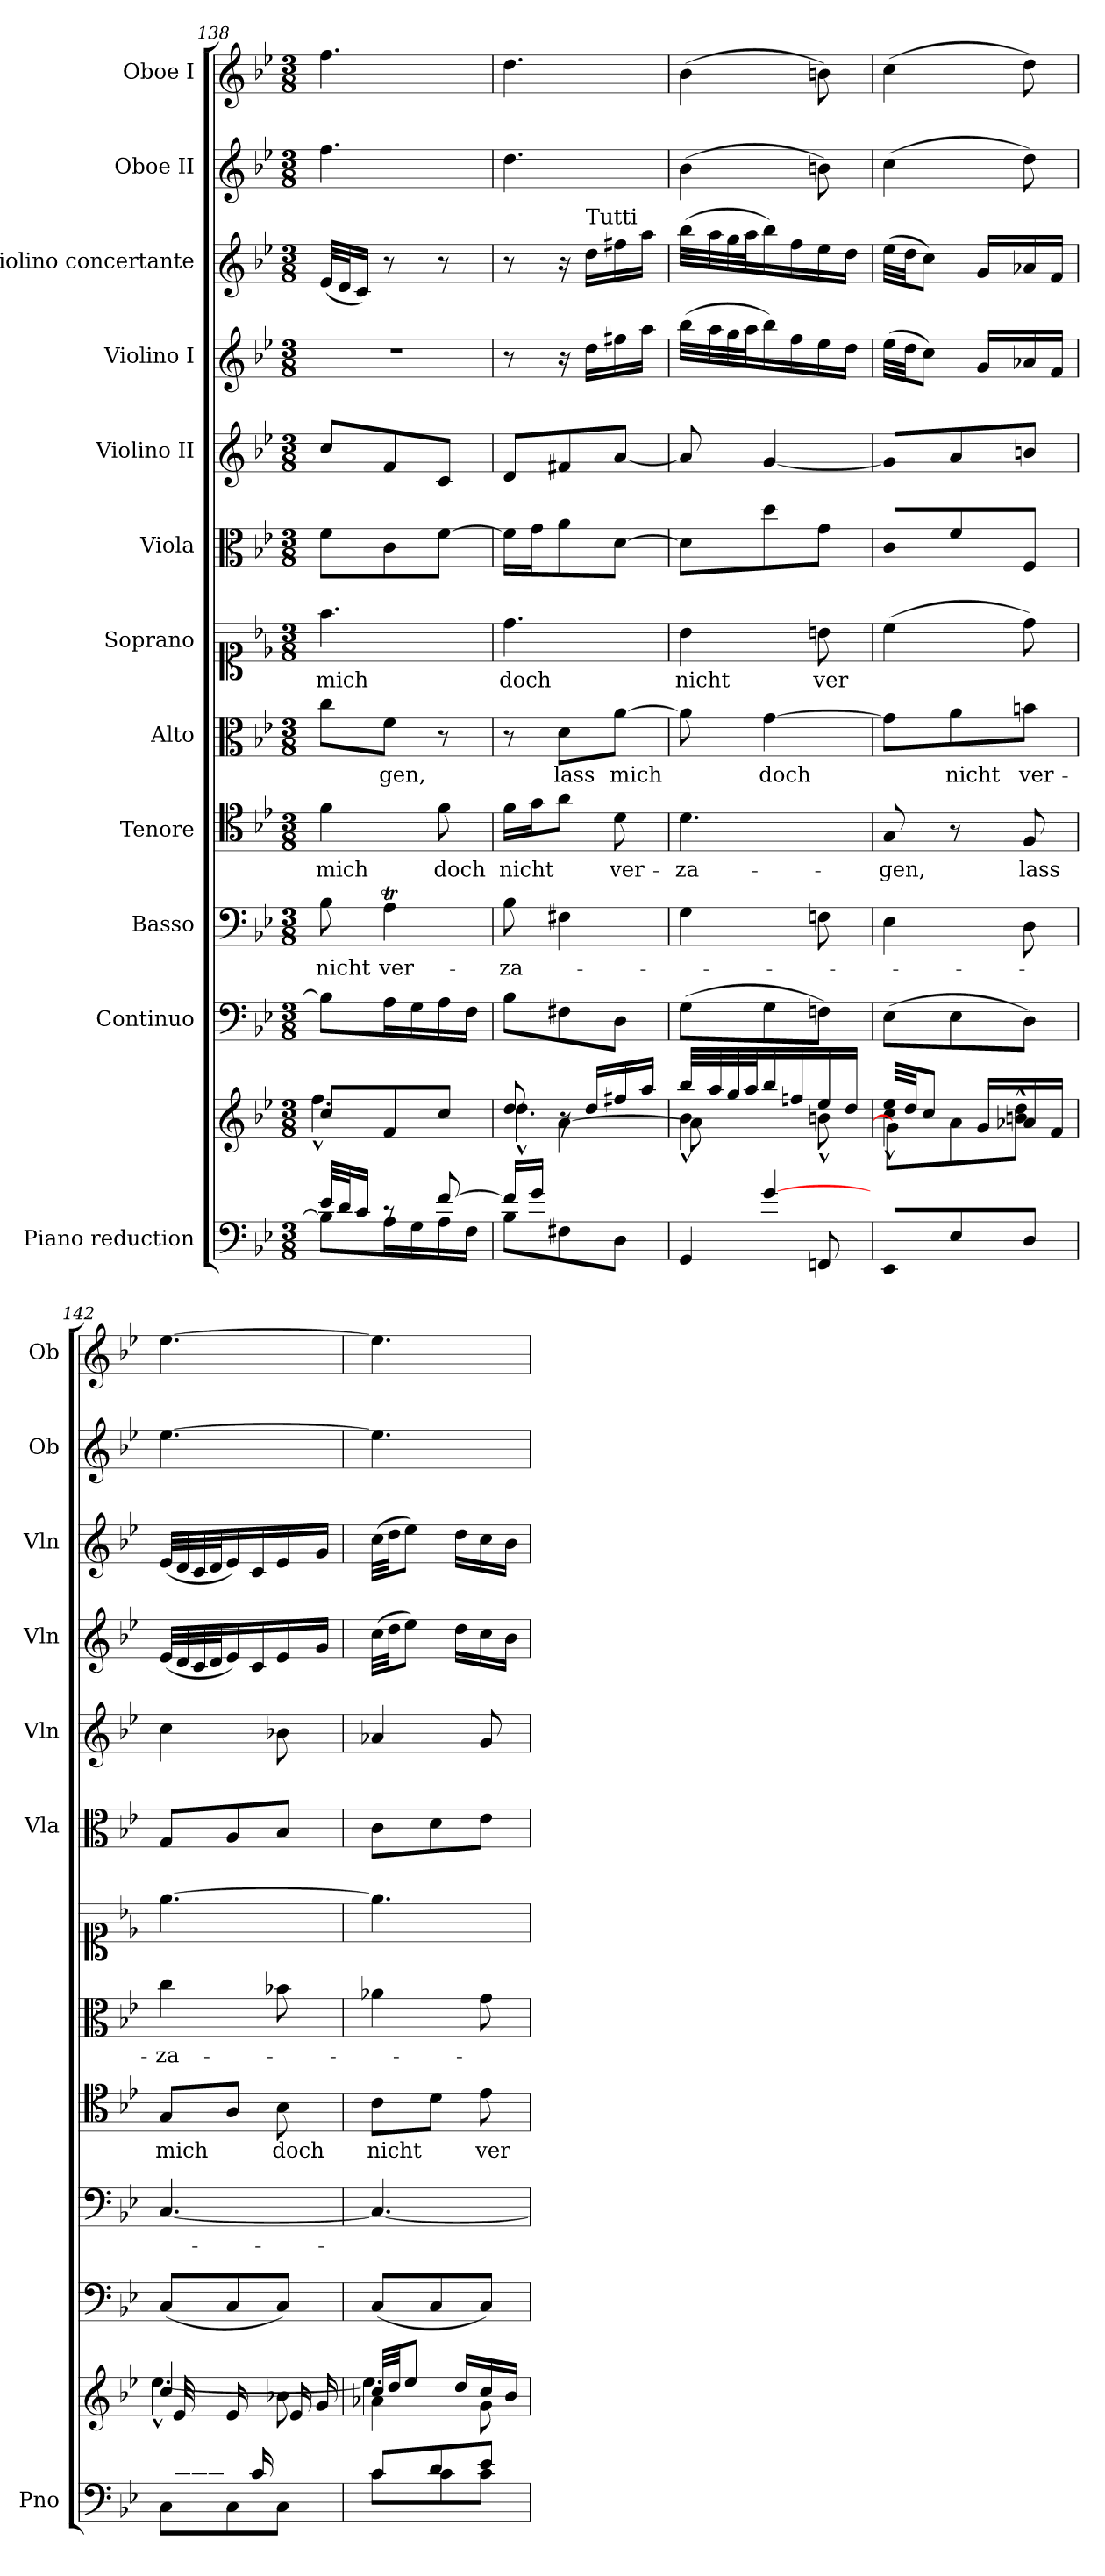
**kern	**kern	**kern	**kern	**text	**kern	**text	**kern	**text	**kern	**text	**kern	**kern	**kern	**kern	**kern	**kern
*part12	*part12	*part11	*part10	*part10	*part9	*part9	*part8	*part8	*part7	*part7	*part6	*part5	*part4	*part3	*part2	*part1
*staff13	*staff12	*staff11	*staff10	*staff10	*staff9	*staff9	*staff8	*staff8	*staff7	*staff7	*staff6	*staff5	*staff4	*staff3	*staff2	*staff1
*I"Piano reduction	*	*I"Continuo	*I"Basso	*	*I"Tenore	*	*I"Alto	*	*I"Soprano	*	*I"Viola	*I"Violino II	*I"Violino I	*I"Violino concertante	*I"Oboe II	*I"Oboe I
*I'Pno	*	*	*	*	*	*	*	*	*	*	*I'Vla	*I'Vln	*I'Vln	*I'Vln	*I'Ob	*I'Ob
*clefF4	*clefG2	*clefF4	*clefF4	*	*clefC4	*	*clefC3	*	*clefC1	*	*clefC3	*clefG2	*clefG2	*clefG2	*clefG2	*clefG2
*k[b-e-]	*k[b-e-]	*k[b-e-]	*k[b-e-]	*	*k[b-e-]	*	*k[b-e-]	*	*k[b-e-]	*	*k[b-e-]	*k[b-e-]	*k[b-e-]	*k[b-e-]	*k[b-e-]	*k[b-e-]
*M3/8	*M3/8	*M3/8	*M3/8	*	*M3/8	*	*M3/8	*	*M3/8	*	*M3/8	*M3/8	*M3/8	*M3/8	*M3/8	*M3/8
=138	=138	=138	=138	=138	=138	=138	=138	=138	=138	=138	=138	=138	=138	=138	=138	=138
*^	*^	*	*	*	*	*	*	*	*	*	*	*	*	*	*	*
!	!	!	!	!	!	!LO:LY:b	!	!LO:LY:b	!	!	!	!LO:LY:b	!	!	!	!	!	!
32e-/LLL	8B-\L]	8cc/L	4.ff^^\	8B-\L]	8B-\	nicht	4f\	mich	8cc\L	.	4.ff\	mich	8f\L	8cc/L	4.r	(<32e-/LLL	4.ff\	4.ff\
32d/J	.	.	.	.	.	.	.	.	.	.	.	.	.	.	.	32d/J	.	.
16c/JJ	.	.	.	.	.	.	.	.	.	.	.	.	.	.	.	16c/JJ)	.	.
!	!	!	!	!	!	!LO:LY:b	!	!	!	!LO:LY:b	!	!	!	!	!	!	!	!
8rc	16A\L	8f/	.	16A\L	4At\	ver-	.	.	8f\J	-gen,	.	.	8c\	8f/	.	8r	.	.
.	16G\	.	.	16G\	.	.	.	.	.	.	.	.	.	.	.	.	.	.
!	!	!	!	!	!	!	!	!LO:LY:b	!	!	!	!	!	!	!	!	!	!
[8f/	16A\	8cc/J	.	16A\	.	.	8f\	doch	8r	.	.	.	[8f\J	8c/J	.	8r	.	.
.	16F\JJ	.	.	16F\JJ	.	.	.	.	.	.	.	.	.	.	.	.	.	.
=139	=139	=139	=139	=139	=139	=139	=139	=139	=139	=139	=139	=139	=139	=139	=139	=139	=139	=139
*	*	*	*^	*	*	*	*	*	*	*	*	*	*	*	*	*	*	*
!	!	!	!	!	!	!	!LO:LY:b	!	!LO:LY:b	!	!	!	!LO:LY:b	!	!	!	!	!	!
16f/LL]	8B-\L	8dd/	4.dd^^\	8ryy	8B-\L	8B-\	-za-	16f\LL	nicht	8r	.	4.dd\	doch	16f\LL]	8d/L	8r	8r	4.dd\	4.dd\
16g/JJ	.	.	.	.	.	.	.	16g\J	.	.	.	.	.	16g\J	.	.	.	.	.
!	!	!	!	!	!	!	!	!	!	!	!LO:LY:b	!	!	!	!	!	!	!	!
4ryy	8F#X\	16r	.	[4a\	8F#X\	4F#X\	.	8a\J	.	8d\L	lass	.	.	8a\	8f#X/	16r	16r	.	.
!	!	!	!	!	!	!	!	!	!	!	!	!	!	!	!	!	!LO:TX:a:t=Tutti	!	!
.	.	16dd/LL	.	.	.	.	.	.	.	.	.	.	.	.	.	16dd\LL	16dd\LL	.	.
!	!	!	!	!	!	!	!	!	!LO:LY:b	!	!LO:LY:b	!	!	!	!	!	!	!	!
.	8D\J	16ff#X/	.	.	8D\J	.	.	8d\	ver-	[8a\J	mich	.	.	[8d\J	[8a/J	16ff#X\	16ff#X\	.	.
.	.	16aa/JJ	.	.	.	.	.	.	.	.	.	.	.	.	.	16aa\JJ	16aa\JJ	.	.
=140	=140	=140	=140	=140	=140	=140	=140	=140	=140	=140	=140	=140	=140	=140	=140	=140	=140	=140	=140
!	!	!	!	!	!	!	!	!	!LO:LY:b	!	!	!	!LO:LY:b	!	!	!	!	!	!
8ryy	4GG/	32bb-/LLL	4b-^^\	8a\]	(>8G\L	4G\	.	4.d\	-za-	8a\]	.	4b-\	nicht	8d\L]	8a/]	(>32bb-\LLL	(>32bb-\LLL	(>4b-\	(>4b-\
.	.	32aa/	.	.	.	.	.	.	.	.	.	.	.	.	.	32aa\	32aa\	.	.
.	.	32gg/	.	.	.	.	.	.	.	.	.	.	.	.	.	32gg\	32gg\	.	.
.	.	32aa/J	.	.	.	.	.	.	.	.	.	.	.	.	.	32aa\J	32aa\J	.	.
!	!	!	!	!	!	!	!	!	!	!	!LO:LY:b	!	!	!	!	!	!	!	!
[4g/	.	16bb-/	.	4ryy	8G\	.	.	.	.	[4g\	doch	.	.	8dd\	[4g/	16bb-\)	16bb-\)	.	.
.	.	16ffn/	.	.	.	.	.	.	.	.	.	.	.	.	.	16ff\	16ff\	.	.
!	!	!	!	!	!	!	!	!	!	!	!	!	!LO:LY:b	!	!	!	!	!	!
.	8FFn/	16ee-/	8bn^^\	.	8Fn\J)	8Fn\	.	.	.	.	.	8bn\	ver	8g\J	.	16ee-\	16ee-\	8bn\)	8bn\)
.	.	16dd/JJ	.	.	.	.	.	.	.	.	.	.	.	.	.	16dd\JJ	16dd\JJ	.	.
*v	*v	*	*	*	*	*	*	*	*	*	*	*	*	*	*	*	*	*	*
=141	=141	=141	=141	=141	=141	=141	=141	=141	=141	=141	=141	=141	=141	=141	=141	=141	=141	=141
!	!	!	!	!	!	!	!	!LO:LY:b	!	!	!	!	!	!	!	!	!	!
8EE-/L	32ee-/LLL	4cc^^\	8g\L]	(>8E-\L	4E-\	.	8G/	-gen,	8g\L]	.	(>4cc\	.	8c/L	8g/L]	(>32ee-\LLL	(>32ee-\LLL	(>4cc\	(>4cc\
.	32dd/JJ	.	.	.	.	.	.	.	.	.	.	.	.	.	32dd\JJ	32dd\JJ	.	.
.	8cc/J	.	.	.	.	.	.	.	.	.	.	.	.	.	8cc\J)	8cc\J)	.	.
!	!	!	!	!	!	!	!	!	!	!LO:LY:b	!	!	!	!	!	!	!	!
8E-/	.	.	8a\	8E-\	.	.	8r	.	8a\	nicht	.	.	8f/	8a/	.	.	.	.
.	16g/LL	.	.	.	.	.	.	.	.	.	.	.	.	.	16g/LL	16g/LL	.	.
!	!	!	!	!	!	!	!	!LO:LY:b	!	!LO:LY:b	!	!	!	!	!	!	!	!
8D/J	16a-X/	8ryy	8bn\^^ 8dd\^^J	8D\J)	8D\	.	8F/	lass	8bn\J	ver-	8dd\)	.	8F/J	8bn/J	16a-X/	16a-X/	8dd\)	8dd\)
.	16f/JJ	.	.	.	.	.	.	.	.	.	.	.	.	.	16f/JJ	16f/JJ	.	.
=142	=142	=142	=142	=142	=142	=142	=142	=142	=142	=142	=142	=142	=142	=142	=142	=142	=142	=142
*^	*	*	*	*	*	*	*	*	*	*	*	*	*	*	*	*	*	*
!	!	!	!	!	!	!	!	!	!LO:LY:b	!	!LO:LY:b	!	!	!	!	!	!	!	!
32ryy	8C\L	4cc/	[4.ee-^^\	32e-/LLL	(<8C/L	[4.C/	.	8G/L	mich	4cc\	-za-	[4.ee-\	.	8G/L	4cc\	(<32e-/LLL	(<32e-/LLL	[4.ee-\	[4.ee-\
32d/	.	.	.	16.ryy	.	.	.	.	.	.	.	.	.	.	.	32d/	32d/	.	.
32c/	.	.	.	.	.	.	.	.	.	.	.	.	.	.	.	32c/	32c/	.	.
32d/JJJ	.	.	.	.	.	.	.	.	.	.	.	.	.	.	.	32d/J	32d/J	.	.
16ryy	8C\	.	.	16e-/LL	8C/	.	.	8A/J	.	.	.	.	.	8A/	.	16e-/)	16e-/)	.	.
16c/	.	.	.	16ryy	.	.	.	.	.	.	.	.	.	.	.	16c/	16c/	.	.
!	!	!	!	!	!	!	!	!	!LO:LY:b	!	!	!	!	!	!	!	!	!	!
8ryy	8C\J	8b-X\	.	16e-/	8C/J)	.	.	8B-\	doch	8b-X\	.	.	.	8B-/J	8b-X\	16e-/	16e-/	.	.
.	.	.	.	16g/JJ	.	.	.	.	.	.	.	.	.	.	.	16g/JJ	16g/JJ	.	.
=143	=143	=143	=143	=143	=143	=143	=143	=143	=143	=143	=143	=143	=143	=143	=143	=143	=143	=143	=143
!	!	!	!	!	!	!	!	!	!LO:LY:b	!	!	!	!	!	!	!	!	!	!
8c/L	8c\L	32cc/LLL	4.ee-\]	4a-X\	(<8C/L	4.C/_	.	8c\L	nicht	4a-X\	.	4.ee-\]	.	8c\L	4a-X/	(>32cc\LLL	(>32cc\LLL	4.ee-\]	4.ee-\]
.	.	32dd/JJ	.	.	.	.	.	.	.	.	.	.	.	.	.	32dd\JJ	32dd\JJ	.	.
.	.	8ee-/J	.	.	.	.	.	.	.	.	.	.	.	.	.	8ee-\J)	8ee-\J)	.	.
8d/	8c\	.	.	.	8C/	.	.	8d\J	.	.	.	.	.	8d\	.	.	.	.	.
.	.	16dd/LL	.	.	.	.	.	.	.	.	.	.	.	.	.	16dd\LL	16dd\LL	.	.
!	!	!	!	!	!	!	!	!	!LO:LY:b	!	!	!	!	!	!	!	!	!	!
8e-/J	8c\J	16cc/	.	8g\	8C/J)	.	.	8e-\	ver-	8g\	.	.	.	8e-\J	8g/	16cc\	16cc\	.	.
.	.	16b-/JJ	.	.	.	.	.	.	.	.	.	.	.	.	.	16b-\JJ	16b-\JJ	.	.
*v	*v	*	*	*	*	*	*	*	*	*	*	*	*	*	*	*	*	*	*
*	*v	*v	*v	*	*	*	*	*	*	*	*	*	*	*	*	*	*	*
=	=	=	=	=	=	=	=	=	=	=	=	=	=	=	=	=
*-	*-	*-	*-	*-	*-	*-	*-	*-	*-	*-	*-	*-	*-	*-	*-	*-
